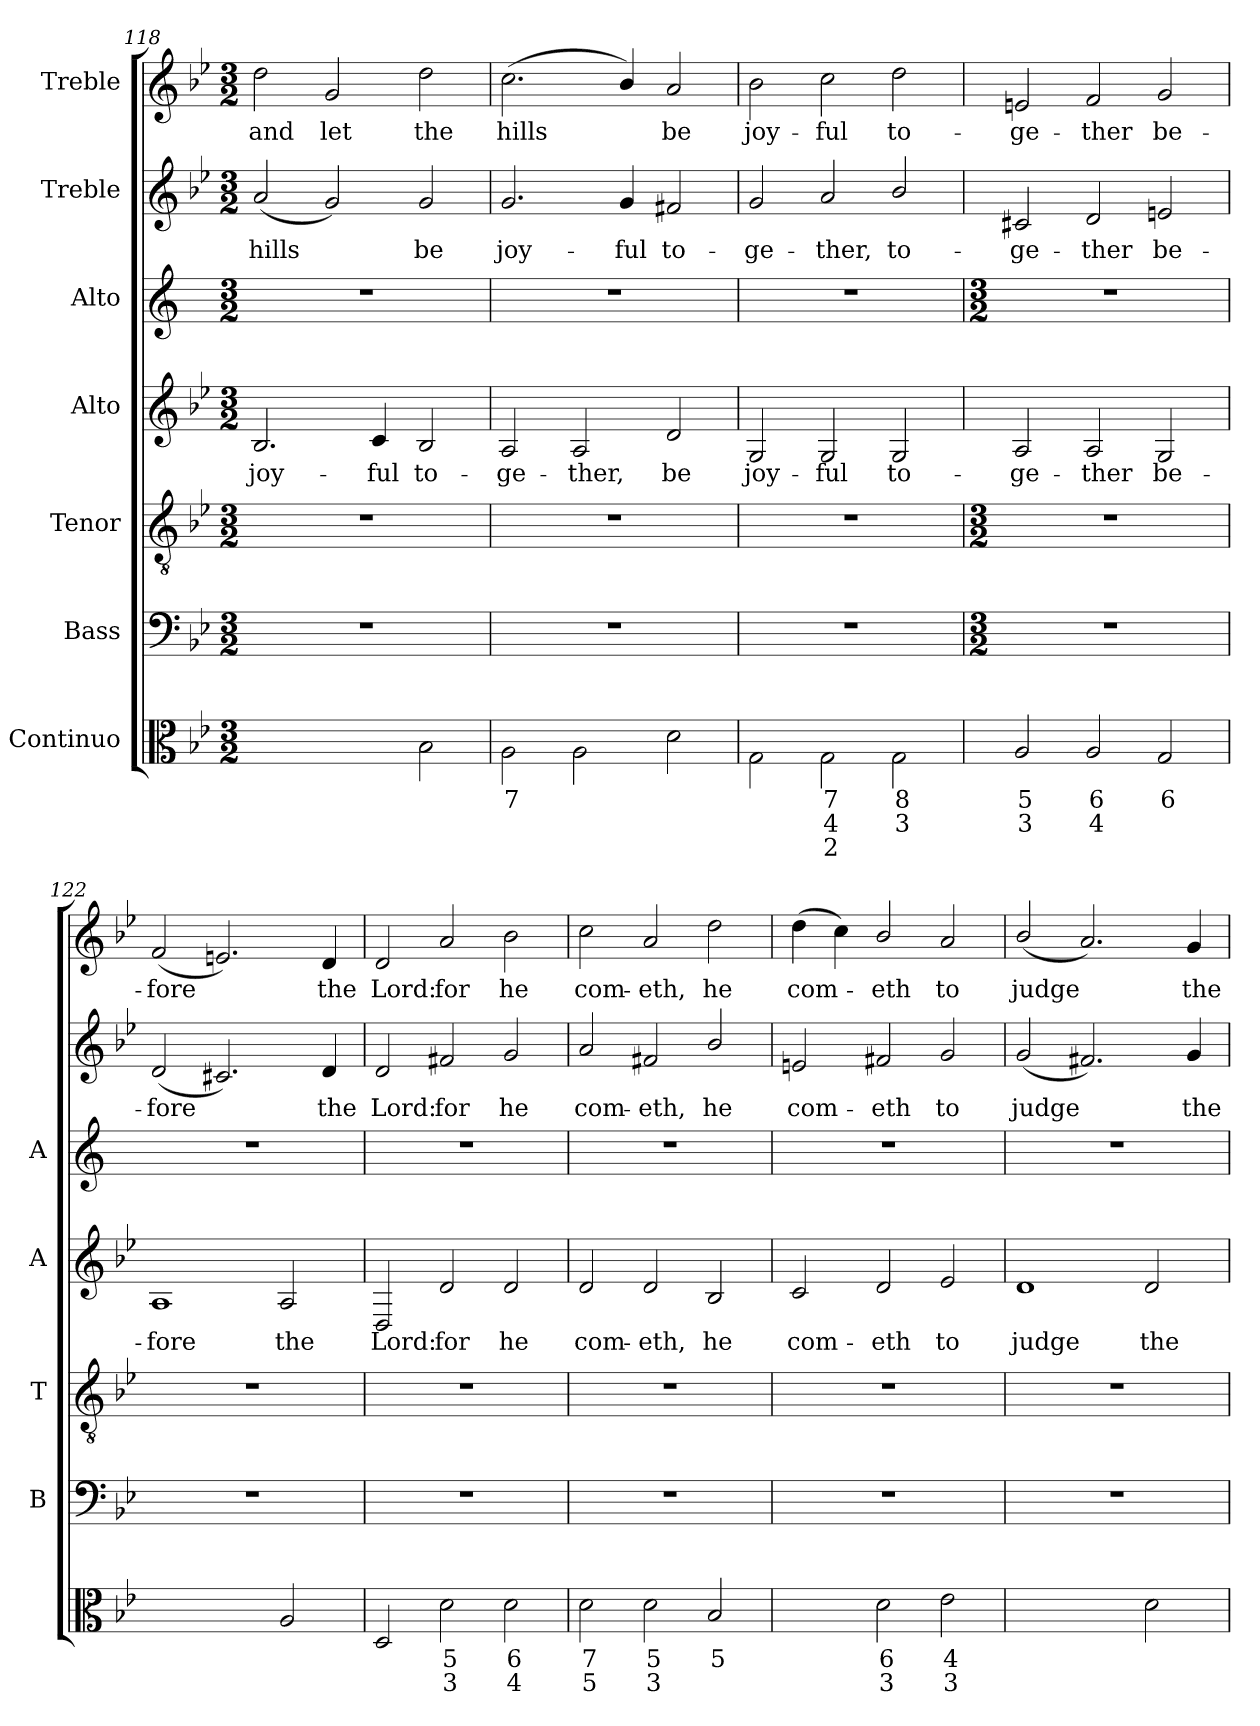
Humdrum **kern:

**kern	**text	**text	**text	**kern	**kern	**kern	**text	**kern	**kern	**text	**kern	**text
*part7	*part7	*part7	*part7	*part6	*part5	*part4	*part4	*part3	*part2	*part2	*part1	*part1
*staff7	*staff7	*staff7	*staff7	*staff6	*staff5	*staff4	*staff4	*staff3	*staff2	*staff2	*staff1	*staff1
*I"Continuo	*	*	*	*I"Bass	*I"Tenor	*I"Alto	*	*I"Alto	*I"Treble	*	*I"Treble	*
*	*	*	*	*I'B	*I'T	*I'A	*	*I'A	*	*	*	*
*clefC3	*	*	*	*clefF4	*clefGv2	*clefG2	*	*clefG2	*clefG2	*	*clefG2	*
*k[b-e-]	*	*	*	*k[b-e-]	*k[b-e-]	*k[b-e-]	*	*k[]	*k[b-e-]	*	*k[b-e-]	*
*B-:	*	*	*	*B-:	*B-:	*B-:	*	*	*B-:	*	*B-:	*
*M3/2	*	*	*	*M3/2	*M3/2	*M3/2	*	*M3/2	*M3/2	*	*M3/2	*
=118	=118	=118	=118	=118	=118	=118	=118	=118	=118	=118	=118	=118
*^	*	*	*	*	*	*	*	*	*	*	*	*
!	!	!LO:LY:b	!	!	!	!	!	!LO:LY:b	!	!	!LO:LY:b	!	!LO:LY:b
1.ryy	[2B-\yy	7	.	.	1.r	1.r	2.B-/	joy-	1.r	(<2a/	hills	2dd\	and
!	!	!LO:LY:b	!	!	!	!	!	!	!	!	!	!	!LO:LY:b
.	4B-\yy]	6	.	.	.	.	.	.	.	2g/)	.	2g/	let
!	!	!	!	!	!	!	!	!LO:LY:b	!	!	!	!	!
.	4c\yy	.	.	.	.	.	4c/	-ful	.	.	.	.	.
!	!	!	!	!	!	!	!	!LO:LY:b	!	!	!LO:LY:b	!	!LO:LY:b
.	2B-\	.	.	.	.	.	2B-/	to-	.	2g/	be	2dd\	the
=119	=119	=119	=119	=119	=119	=119	=119	=119	=119	=119	=119	=119	=119
!	!	!LO:LY:b	!	!	!	!	!	!LO:LY:b	!	!	!LO:LY:b	!	!LO:LY:b
1.ryy	2A\	7	.	.	1.r	1.r	2A/	-ge-	1.r	2.g/	joy-	(<2.cc\	hills
!	!	!	!	!	!	!	!	!LO:LY:b	!	!	!	!	!
.	2A\	.	.	.	.	.	2A/	-ther,	.	.	.	.	.
!	!	!	!	!	!	!	!	!	!	!	!LO:LY:b	!	!
.	.	.	.	.	.	.	.	.	.	4g/	-ful	4b-/)	.
!	!	!	!	!	!	!	!	!LO:LY:b	!	!	!LO:LY:b	!	!LO:LY:b
.	2d\	.	.	.	.	.	2d/	be	.	2f#X/	to-	2a/	be
=120	=120	=120	=120	=120	=120	=120	=120	=120	=120	=120	=120	=120	=120
!	!	!	!	!	!	!	!	!LO:LY:b	!	!	!LO:LY:b	!	!LO:LY:b
1.ryy	2G\	.	.	.	1.r	1.r	2G/	joy-	1.r	2g/	-ge-	2b-\	joy-
!	!	!LO:LY:b	!LO:LY:b	!LO:LY:b	!	!	!	!LO:LY:b	!	!	!LO:LY:b	!	!LO:LY:b
.	2G\	7	4	2	.	.	2G/	-ful	.	2a/	-ther,	2cc\	-ful
!	!	!LO:LY:b	!LO:LY:b	!	!	!	!	!LO:LY:b	!	!	!LO:LY:b	!	!LO:LY:b
.	2G\	8	3	.	.	.	2G/	to-	.	2b-/	to-	2dd\	to-
*v	*v	*	*	*	*	*	*	*	*	*	*	*	*
!!LO:PB:g=z
=121	=121	=121	=121	=121	=121	=121	=121	=121	=121	=121	=121	=121
*	*	*	*	*M3/2	*M3/2	*	*	*M3/2	*	*	*	*
*^	*	*	*	*	*	*	*	*	*	*	*	*
!	!	!LO:LY:b	!LO:LY:b	!	!	!	!	!LO:LY:b	!	!	!LO:LY:b	!	!LO:LY:b
*v	*v	*	*	*	*	*	*	*	*	*	*	*	*
2A/	5	3	.	1.r	1.r	2A/	-ge-	1.r	2c#X/	-ge-	2en/	-ge-
!	!LO:LY:b	!LO:LY:b	!	!	!	!	!LO:LY:b	!	!	!LO:LY:b	!	!LO:LY:b
2A/	6	4	.	.	.	2A/	-ther	.	2d/	-ther	2f/	-ther
!	!LO:LY:b	!	!	!	!	!	!LO:LY:b	!	!	!LO:LY:b	!	!LO:LY:b
2G/	6	.	.	.	.	2G/	be-	.	2en/	be-	2g/	be-
=122	=122	=122	=122	=122	=122	=122	=122	=122	=122	=122	=122	=122
!	!LO:LY:b	!LO:LY:b	!	!	!	!	!LO:LY:b	!	!	!LO:LY:b	!	!LO:LY:b
[2A/yy	6	4	.	1.r	1.r	1A	-fore	1.r	(<2d/	-fore	(<2f/	-fore
!	!LO:LY:b	!LO:LY:b	!	!	!	!	!	!	!	!	!	!
2A/yy]	5	3	.	.	.	.	.	.	2.c#X/)	.	2.en/)	.
!	!	!	!	!	!	!	!LO:LY:b	!	!	!	!	!
2A/	.	.	.	.	.	2A/	the	.	.	.	.	.
!	!	!	!	!	!	!	!	!	!	!LO:LY:b	!	!LO:LY:b
.	.	.	.	.	.	.	.	.	4d/	the	4d/	the
=123	=123	=123	=123	=123	=123	=123	=123	=123	=123	=123	=123	=123
!	!	!	!	!	!	!	!LO:LY:b	!	!	!LO:LY:b	!	!LO:LY:b
2D/	.	.	.	1.r	1.r	2D/	Lord:	1.r	2d/	Lord:	2d/	Lord:
!	!LO:LY:b	!LO:LY:b	!	!	!	!	!LO:LY:b	!	!	!LO:LY:b	!	!LO:LY:b
2d\	5	3	.	.	.	2d/	for	.	2f#X/	for	2a/	for
!	!LO:LY:b	!LO:LY:b	!	!	!	!	!LO:LY:b	!	!	!LO:LY:b	!	!LO:LY:b
2d\	6	4	.	.	.	2d/	he	.	2g/	he	2b-\	he
=124	=124	=124	=124	=124	=124	=124	=124	=124	=124	=124	=124	=124
!	!LO:LY:b	!LO:LY:b	!	!	!	!	!LO:LY:b	!	!	!LO:LY:b	!	!LO:LY:b
2d\	7	5	.	1.r	1.r	2d/	com-	1.r	2a/	com-	2cc\	com-
!	!LO:LY:b	!LO:LY:b	!	!	!	!	!LO:LY:b	!	!	!LO:LY:b	!	!LO:LY:b
2d\	5	3	.	.	.	2d/	-eth,	.	2f#X/	-eth,	2a/	-eth,
!	!LO:LY:b	!	!	!	!	!	!LO:LY:b	!	!	!LO:LY:b	!	!LO:LY:b
2B-/	5	.	.	.	.	2B-/	he	.	2b-/	he	2dd\	he
=125	=125	=125	=125	=125	=125	=125	=125	=125	=125	=125	=125	=125
!	!LO:LY:b	!LO:LY:b	!	!	!	!	!LO:LY:b	!	!	!LO:LY:b	!	!LO:LY:b
[4c\yy	9	3	.	1.r	1.r	2c/	com-	1.r	2en/	com-	(>4dd\	com-
!	!LO:LY:b	!	!	!	!	!	!	!	!	!	!	!
4c\yy]	8	.	.	.	.	.	.	.	.	.	4cc\)	.
!	!LO:LY:b	!LO:LY:b	!	!	!	!	!LO:LY:b	!	!	!LO:LY:b	!	!LO:LY:b
2d\	6	3	.	.	.	2d/	-eth	.	2f#X/	-eth	2b-/	eth
!	!LO:LY:b	!LO:LY:b	!	!	!	!	!LO:LY:b	!	!	!LO:LY:b	!	!LO:LY:b
2e-\	4	3	.	.	.	2e-/	to	.	2g/	to	2a/	to
=126	=126	=126	=126	=126	=126	=126	=126	=126	=126	=126	=126	=126
!	!LO:LY:b	!LO:LY:b	!	!	!	!	!LO:LY:b	!	!	!LO:LY:b	!	!LO:LY:b
[2d\yy	6	4	.	1.r	1.r	1d	judge	1.r	(<2g/	judge	(<2b-/	judge
!	!LO:LY:b	!LO:LY:b	!	!	!	!	!	!	!	!	!	!
2d\yy]	5	3	.	.	.	.	.	.	2.f#X/)	.	2.a/)	.
!	!	!	!	!	!	!	!LO:LY:b	!	!	!	!	!
2d\	.	.	.	.	.	2d/	the	.	.	.	.	.
!	!	!	!	!	!	!	!	!	!	!LO:LY:b	!	!LO:LY:b
.	.	.	.	.	.	.	.	.	4g/	the	4g/	the
=	=	=	=	=	=	=	=	=	=	=	=	=
*-	*-	*-	*-	*-	*-	*-	*-	*-	*-	*-	*-	*-
